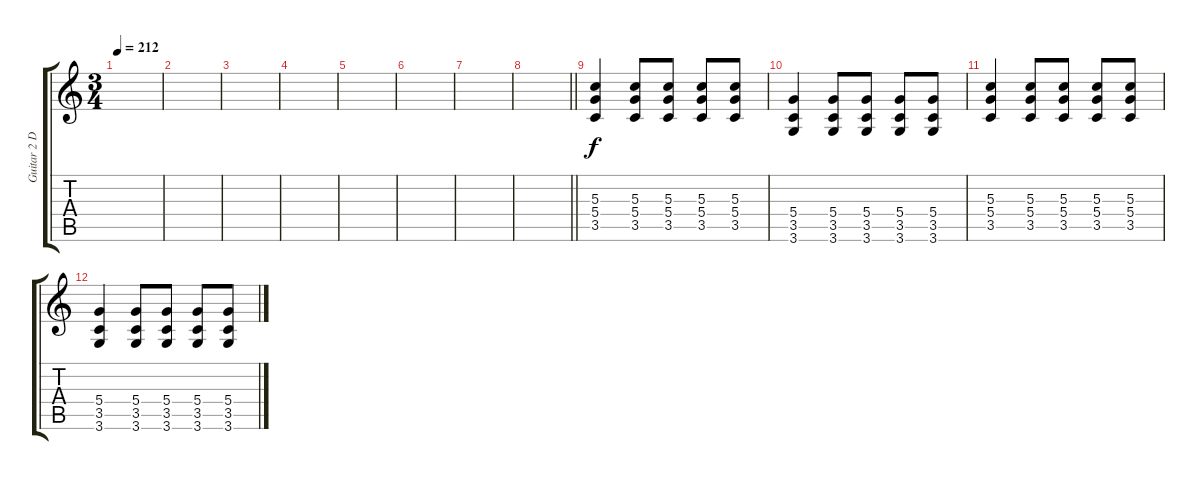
\track ("Guitar 2 D" "Guitar 2 D") {instrument overdrivenguitar}
\staff {score tabs}
\tuning (E4 B3 G3 D3 A2 E2) {hide}
\ts (3 4)
\tempo 212
\clef g2
\ks c
|
|
|
|
|
|
|
\barLineRight lightlight
|
(5.3 5.4 3.5).4 (5.3 5.4 3.5).8 (5.3 5.4 3.5).8 (5.3 5.4 3.5).8 (5.3 5.4 3.5).8 |
(5.4 3.5 3.6).4 (5.4 3.5 3.6).8 (5.4 3.5 3.6).8 (5.4 3.5 3.6).8 (5.4 3.5 3.6).8 |
(5.3 5.4 3.5).4 (5.3 5.4 3.5).8 (5.3 5.4 3.5).8 (5.3 5.4 3.5).8 (5.3 5.4 3.5).8 |
(5.4 3.5 3.6).4 (5.4 3.5 3.6).8 (5.4 3.5 3.6).8 (5.4 3.5 3.6).8 (5.4 3.5 3.6).8
